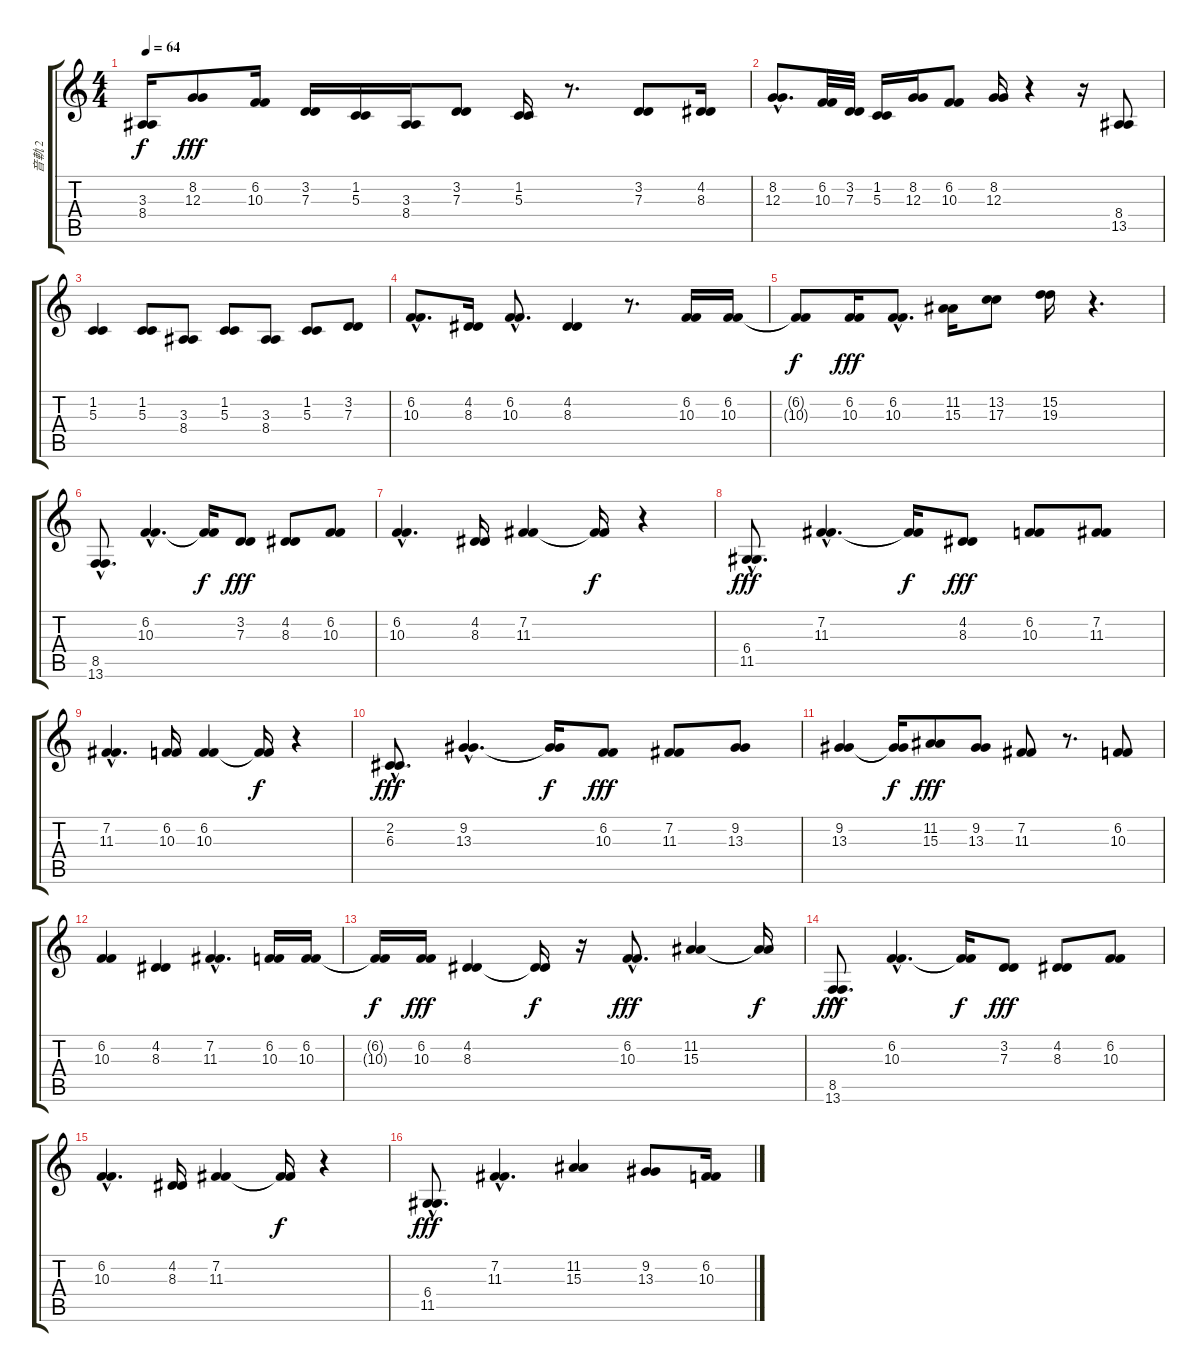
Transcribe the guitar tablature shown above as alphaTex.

\track ("音軌 2" "音軌 2") {instrument sopranosax}
\staff {score tabs}
\tuning (E4 B3 G3 D3 A2 E2) {hide}
\ts (4 4)
\tempo 64
\clef g2
\ks c
(3.3{t} 8.4{t}).16{dy f} (8.2 12.3).8{dy fff} (6.2 10.3).16 (3.2 7.3).16 (1.2 5.3).16 (3.3 8.4).16 (3.2 7.3).8 (1.2 5.3).16 r.8{d} (3.2 7.3).8 (4.2 8.3).16 |
(8.2{hac} 12.3{hac}).8{d} (6.2 10.3).32 (3.2 7.3).32 (1.2 5.3).16 (8.2 12.3).16 (6.2 10.3).8 (8.2 12.3).16 r.4 r.16 (8.4 13.5).8 |
(1.2 5.3).4 (1.2 5.3).8 (3.3 8.4).8 (1.2 5.3).8 (3.3 8.4).8 (1.2 5.3).8 (3.2 7.3).8 |
(6.2{hac} 10.3{hac}).8{d} (4.2 8.3).16 (6.2{hac} 10.3{hac}).8{d} (4.2 8.3).4 r.8{d} (6.2 10.3).16 (6.2 10.3).16 |
(6.2{t} 10.3{t}).8{dy f} (6.2 10.3).16{dy fff} (6.2{hac} 10.3{hac}).8{d} (11.2 15.3).16 (13.2 17.3).8 (15.2 19.3).16 r.4{d} |
(8.5{hac} 13.6{hac}).8{d} (6.2{hac} 10.3{hac}).4{d} (6.2{t} 10.3{t}).16{dy f} (3.2 7.3).8{dy fff} (4.2 8.3).8 (6.2 10.3).8 |
(6.2{hac} 10.3{hac}).4{d} (4.2 8.3).16 (7.2 11.3).4 (7.2{t} 11.3{t}).16{dy f} r.4 |
(6.4{hac} 11.5{hac}).8{d dy fff} (7.2{hac} 11.3{hac}).4{d} (7.2{t} 11.3{t}).16{dy f} (4.2 8.3).8{dy fff} (6.2 10.3).8 (7.2 11.3).8 |
(7.2{hac} 11.3{hac}).4{d} (6.2 10.3).16 (6.2 10.3).4 (6.2{t} 10.3{t}).16{dy f} r.4 |
(2.2{hac} 6.3{hac}).8{d dy fff} (9.2{hac} 13.3{hac}).4{d} (9.2{t} 13.3{t}).16{dy f} (6.2 10.3).8{dy fff} (7.2 11.3).8 (9.2 13.3).8 |
(9.2 13.3).4 (9.2{t} 13.3{t}).16{dy f} (11.2 15.3).8{dy fff} (9.2 13.3).8 (7.2 11.3).8 r.8{d} (6.2 10.3).8 |
(6.2 10.3).4 (4.2 8.3).4 (7.2{hac} 11.3{hac}).4{d} (6.2 10.3).16 (6.2 10.3).16 |
(6.2{t} 10.3{t}).16{dy f} (6.2 10.3).16{dy fff} (4.2 8.3).4 (4.2{t} 8.3{t}).16{dy f} r.16 (6.2{hac} 10.3{hac}).8{d dy fff} (11.2 15.3).4 (11.2{t} 15.3{t}).16{dy f} |
(8.5{hac} 13.6{hac}).8{d dy fff} (6.2{hac} 10.3{hac}).4{d} (6.2{t} 10.3{t}).16{dy f} (3.2 7.3).8{dy fff} (4.2 8.3).8 (6.2 10.3).8 |
(6.2{hac} 10.3{hac}).4{d} (4.2 8.3).16 (7.2 11.3).4 (7.2{t} 11.3{t}).16{dy f} r.4 |
(6.4{hac} 11.5{hac}).8{d dy fff} (7.2{hac} 11.3{hac}).4{d} (11.2 15.3).4 (9.2 13.3).8 (6.2 10.3).16
